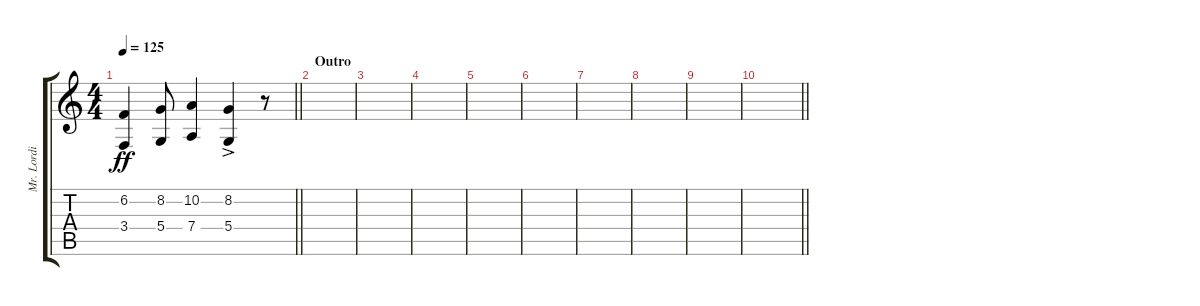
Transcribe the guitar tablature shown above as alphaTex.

\track ("Mr. Lordi" "Mr. Lordi") {instrument trumpet}
\staff {score tabs}
\tuning (E4 B3 G3 D3 A2 E2) {hide}
\ts (4 4)
\tempo 125
\clef g2
\barLineRight lightlight
\ks c
(6.2 3.4).4{dy ff} (8.2 5.4).8 (10.2 7.4).4 (8.2{ac} 5.4{ac}).4 r.8 |
\section ("" "Outro")
|
|
|
|
|
|
|
|
\barLineRight lightlight
